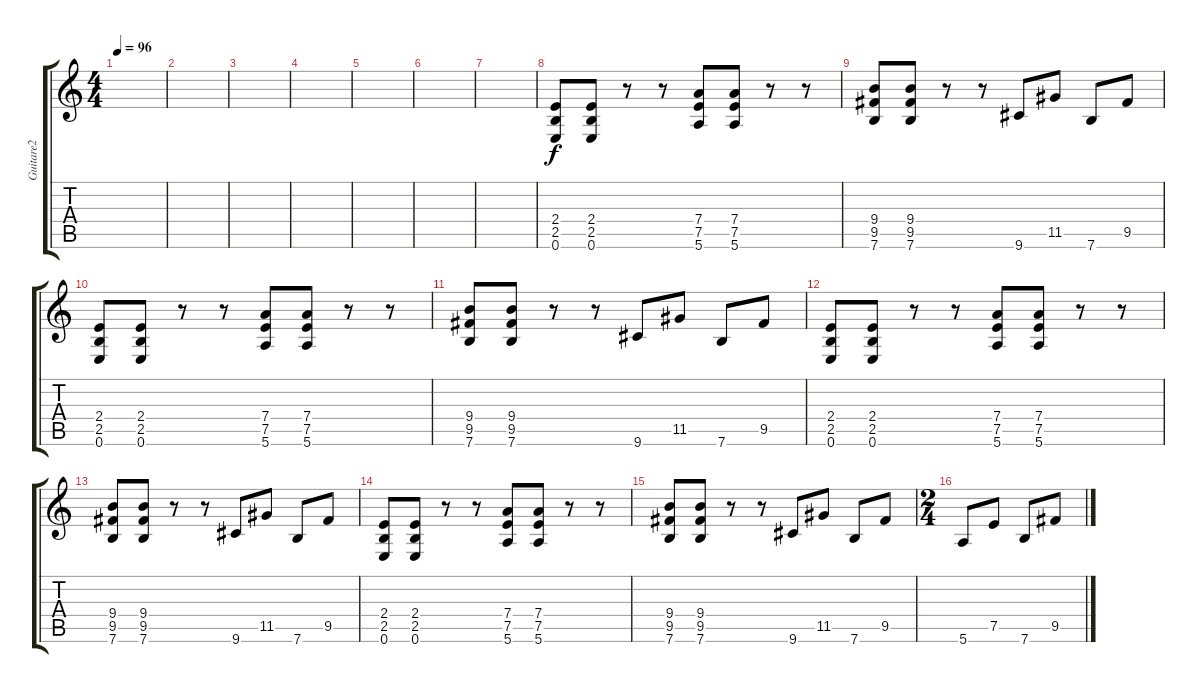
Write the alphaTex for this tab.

\track ("Guitare2" "Guitare2") {instrument distortionguitar}
\staff {score tabs}
\tuning (E4 B3 G3 D3 A2 E2) {hide}
\ts (4 4)
\tempo 96
\clef g2
\ks c
|
|
|
|
|
|
|
(2.4 2.5 0.6).8 (2.4 2.5 0.6).8 r.8 r.8 (7.4 7.5 5.6).8 (7.4 7.5 5.6).8 r.8 r.8 |
(9.4 9.5 7.6).8 (9.4 9.5 7.6).8 r.8 r.8 9.6.8 11.5.8 7.6.8 9.5.8 |
(2.4 2.5 0.6).8 (2.4 2.5 0.6).8 r.8 r.8 (7.4 7.5 5.6).8 (7.4 7.5 5.6).8 r.8 r.8 |
(9.4 9.5 7.6).8 (9.4 9.5 7.6).8 r.8 r.8 9.6.8 11.5.8 7.6.8 9.5.8 |
(2.4 2.5 0.6).8 (2.4 2.5 0.6).8 r.8 r.8 (7.4 7.5 5.6).8 (7.4 7.5 5.6).8 r.8 r.8 |
(9.4 9.5 7.6).8 (9.4 9.5 7.6).8 r.8 r.8 9.6.8 11.5.8 7.6.8 9.5.8 |
(2.4 2.5 0.6).8 (2.4 2.5 0.6).8 r.8 r.8 (7.4 7.5 5.6).8 (7.4 7.5 5.6).8 r.8 r.8 |
(9.4 9.5 7.6).8 (9.4 9.5 7.6).8 r.8 r.8 9.6.8 11.5.8 7.6.8 9.5.8 |
\ts (2 4)
5.6.8 7.5.8 7.6.8 9.5.8
